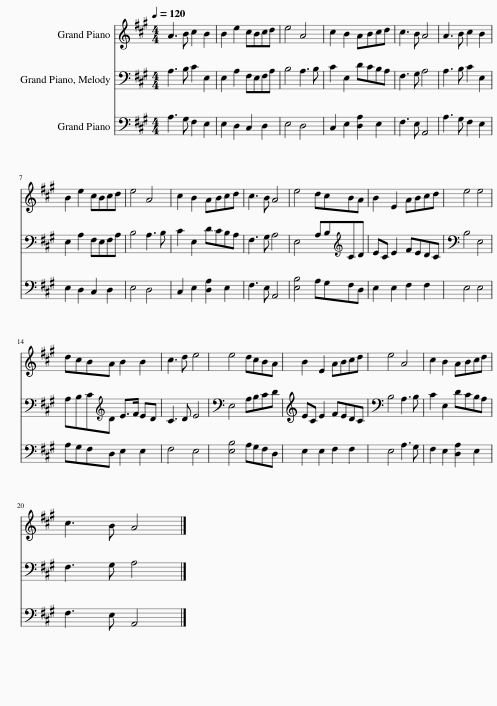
X:1
%%score 1 2 3
L:1/8
Q:1/4=120
M:4/4
I:linebreak $
K:A
V:1 treble
V:2 bass
V:3 bass
V:1
 A3 B c2 B2 | B2 e2 cBcd | e4 A4 | c2 B2 ABcd | c3 B A4 | %5
 A3 B c2 B2 |$ B2 e2 cBcd | e4 A4 | c2 B2 ABcd | c3 B A4 | %10
 e4 dcBA | B2 E2 ABcd | e4 e4 |$ dcBA B2 B2 | c3 d e4 | %15
 e4 dcBA | B2 E2 ABcd | e4 A4 | c2 B2 ABcd |$ c3 B A4 |] %20
V:2
 A,3 B, C2 E,2 | E,2 A,2 F,E,F,A, | B,4 A,3 B, | C2 E,2 DCB,A, | F,3 G, A,4 | %5
 A,3 B, C2 E,2 |$ E,2 A,2 F,E,F,A, | B,4 A,3 B, | C2 E,2 DCB,A, | F,3 G, A,4 | %10
 E,4 A,B,[K:treble]CD | EC E2 FEDC | B,4 E,4 |$ A,B,C[K:treble]D E>F ED | C3 D E4 | %15
 E,4 A,B,CD | EC E2 FEDC | B,4 A,3 B, | C2 E,2 DCB,A, |$ F,3 G, A,4 |] %20
V:3
 A,3 G, F,2 E,2 | E,2 D,2 C,2 D,2 | E,4 D,4 | C,2 E,2 [D,A,]2 E,2 | F,3 E, A,,4 | %5
 A,3 G, F,2 E,2 |$ E,2 D,2 C,2 D,2 | E,4 D,4 | C,2 E,2 [D,A,]2 E,2 | F,3 E, A,,4 | %10
 [E,B,]4 A,G,F,D, | E,2 E,2 F,2 F,2 | E,4 E,4 |$ A,G,F,D, E,2 E,2 | F,4 E,4 | %15
 [E,B,]4 A,G,F,D, | E,2 E,2 F,2 F,2 | E,4 A,3 G, | F,2 E,2 [D,A,]2 E,2 |$ F,3 E, A,,4 |] %20
